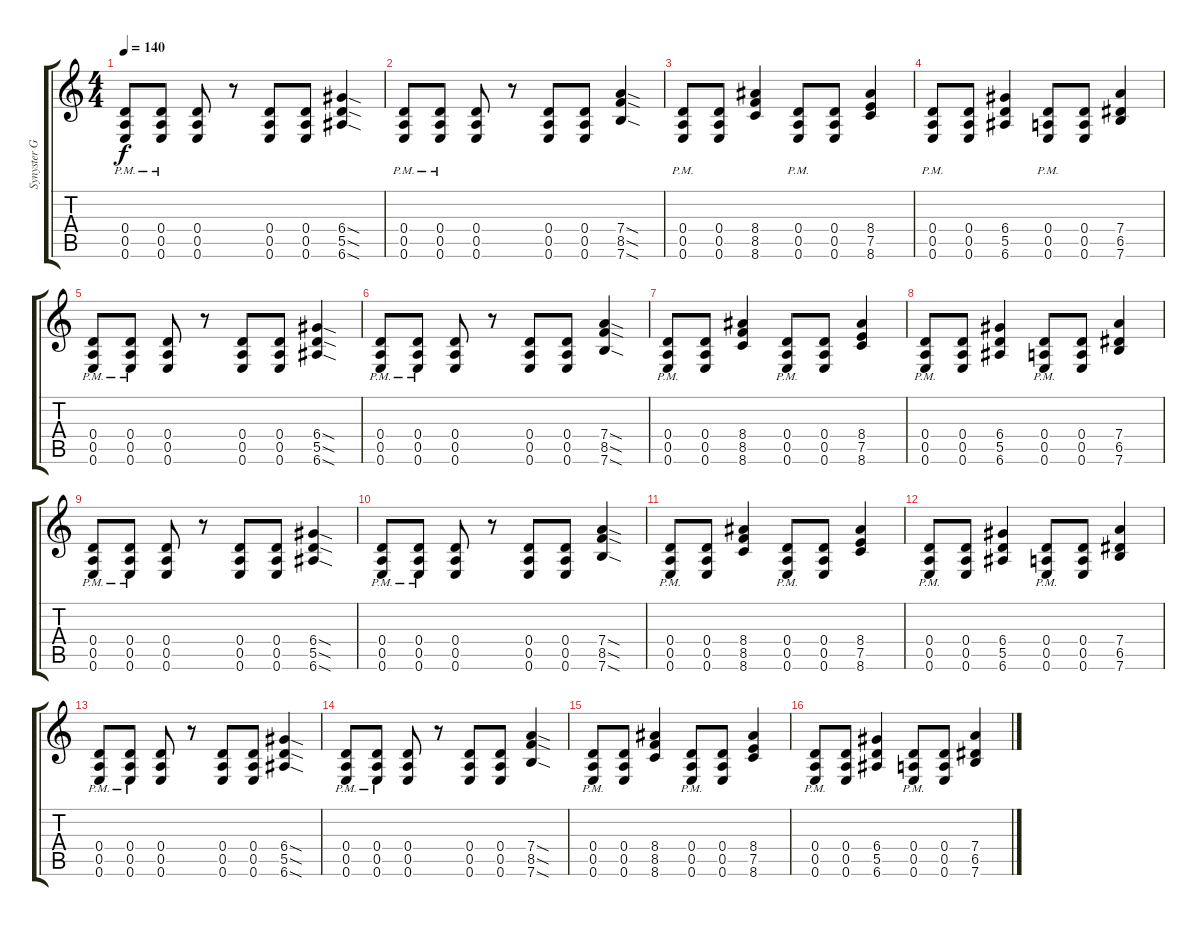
\track ("Synyster Gates" "Synyster G") {instrument overdrivenguitar}
\staff {score tabs}
\tuning (E4 B3 G3 D3 A2 E2) {hide}
\ts (4 4)
\tempo 140
\clef g2
\ks c
(0.4{pm} 0.5{pm} 0.6{pm}).8{dy f} (0.4{pm} 0.5{pm} 0.6{pm}).8 (0.4 0.5 0.6).8 r.8 (0.4 0.5 0.6).8 (0.4 0.5 0.6).8 (6.4{sod} 5.5{sod} 6.6{sod}).4 |
(0.4{pm} 0.5{pm} 0.6{pm}).8 (0.4{pm} 0.5{pm} 0.6{pm}).8 (0.4 0.5 0.6).8 r.8 (0.4 0.5 0.6).8 (0.4 0.5 0.6).8 (7.4{sod} 8.5{sod} 7.6{sod}).4 |
(0.4{pm} 0.5{pm} 0.6{pm}).8 (0.4 0.5 0.6).8 (8.4 8.5 8.6).4 (0.4{pm} 0.5{pm} 0.6{pm}).8 (0.4 0.5 0.6).8 (8.4 7.5 8.6).4 |
(0.4{pm} 0.5{pm} 0.6{pm}).8 (0.4 0.5 0.6).8 (6.4 5.5 6.6).4 (0.4{pm} 0.5{pm} 0.6{pm}).8 (0.4 0.5 0.6).8 (7.4 6.5 7.6).4 |
(0.4{pm} 0.5{pm} 0.6{pm}).8 (0.4{pm} 0.5{pm} 0.6{pm}).8 (0.4 0.5 0.6).8 r.8 (0.4 0.5 0.6).8 (0.4 0.5 0.6).8 (6.4{sod} 5.5{sod} 6.6{sod}).4 |
(0.4{pm} 0.5{pm} 0.6{pm}).8 (0.4{pm} 0.5{pm} 0.6{pm}).8 (0.4 0.5 0.6).8 r.8 (0.4 0.5 0.6).8 (0.4 0.5 0.6).8 (7.4{sod} 8.5{sod} 7.6{sod}).4 |
(0.4{pm} 0.5{pm} 0.6{pm}).8 (0.4 0.5 0.6).8 (8.4 8.5 8.6).4 (0.4{pm} 0.5{pm} 0.6{pm}).8 (0.4 0.5 0.6).8 (8.4 7.5 8.6).4 |
(0.4{pm} 0.5{pm} 0.6{pm}).8 (0.4 0.5 0.6).8 (6.4 5.5 6.6).4 (0.4{pm} 0.5{pm} 0.6{pm}).8 (0.4 0.5 0.6).8 (7.4 6.5 7.6).4 |
(0.4{pm} 0.5{pm} 0.6{pm}).8 (0.4{pm} 0.5{pm} 0.6{pm}).8 (0.4 0.5 0.6).8 r.8 (0.4 0.5 0.6).8 (0.4 0.5 0.6).8 (6.4{sod} 5.5{sod} 6.6{sod}).4 |
(0.4{pm} 0.5{pm} 0.6{pm}).8 (0.4{pm} 0.5{pm} 0.6{pm}).8 (0.4 0.5 0.6).8 r.8 (0.4 0.5 0.6).8 (0.4 0.5 0.6).8 (7.4{sod} 8.5{sod} 7.6{sod}).4 |
(0.4{pm} 0.5{pm} 0.6{pm}).8 (0.4 0.5 0.6).8 (8.4 8.5 8.6).4 (0.4{pm} 0.5{pm} 0.6{pm}).8 (0.4 0.5 0.6).8 (8.4 7.5 8.6).4 |
(0.4{pm} 0.5{pm} 0.6{pm}).8 (0.4 0.5 0.6).8 (6.4 5.5 6.6).4 (0.4{pm} 0.5{pm} 0.6{pm}).8 (0.4 0.5 0.6).8 (7.4 6.5 7.6).4 |
(0.4{pm} 0.5{pm} 0.6{pm}).8 (0.4{pm} 0.5{pm} 0.6{pm}).8 (0.4 0.5 0.6).8 r.8 (0.4 0.5 0.6).8 (0.4 0.5 0.6).8 (6.4{sod} 5.5{sod} 6.6{sod}).4 |
(0.4{pm} 0.5{pm} 0.6{pm}).8 (0.4{pm} 0.5{pm} 0.6{pm}).8 (0.4 0.5 0.6).8 r.8 (0.4 0.5 0.6).8 (0.4 0.5 0.6).8 (7.4{sod} 8.5{sod} 7.6{sod}).4 |
(0.4{pm} 0.5{pm} 0.6{pm}).8 (0.4 0.5 0.6).8 (8.4 8.5 8.6).4 (0.4{pm} 0.5{pm} 0.6{pm}).8 (0.4 0.5 0.6).8 (8.4 7.5 8.6).4 |
(0.4{pm} 0.5{pm} 0.6{pm}).8 (0.4 0.5 0.6).8 (6.4 5.5 6.6).4 (0.4{pm} 0.5{pm} 0.6{pm}).8 (0.4 0.5 0.6).8 (7.4 6.5 7.6).4
